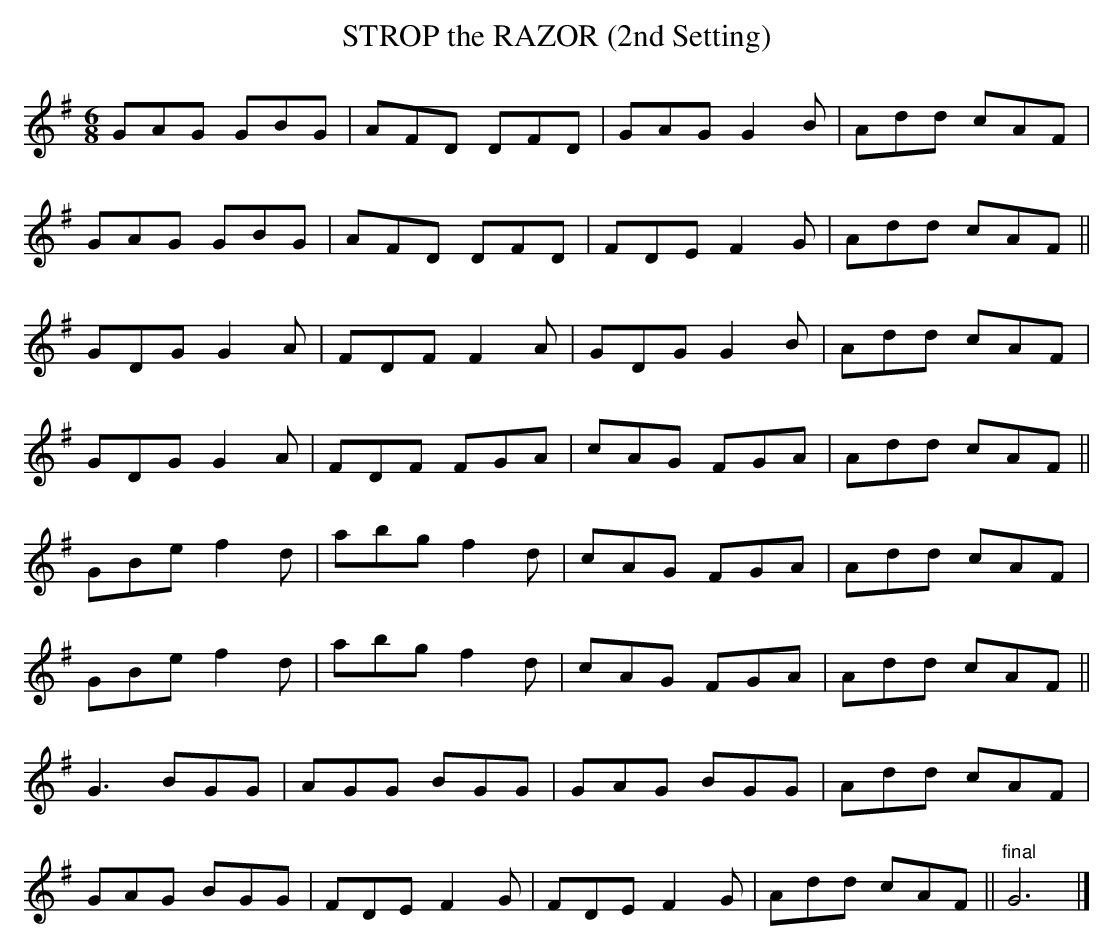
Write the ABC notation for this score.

X:1
T:STROP the RAZOR (2nd Setting)
M:6/8
L:1/8
K:G
GAG GBG|AFD DFD|GAG G2B|Add cAF|
GAG GBG|AFD DFD|FDE F2G|Add cAF||
GDG G2A|FDF F2A|GDG G2B|Add cAF|
GDG G2A|FDF FGA|cAG FGA|Add cAF||
GBe f2d|abg f2d|cAG FGA|Add cAF|
GBe f2d|abg f2d|cAG FGA|Add cAF||
G3 BGG|AGG BGG|GAG BGG|Add cAF|
GAG BGG|FDE F2G|FDE F2G|Add cAF||"final"G6|]
